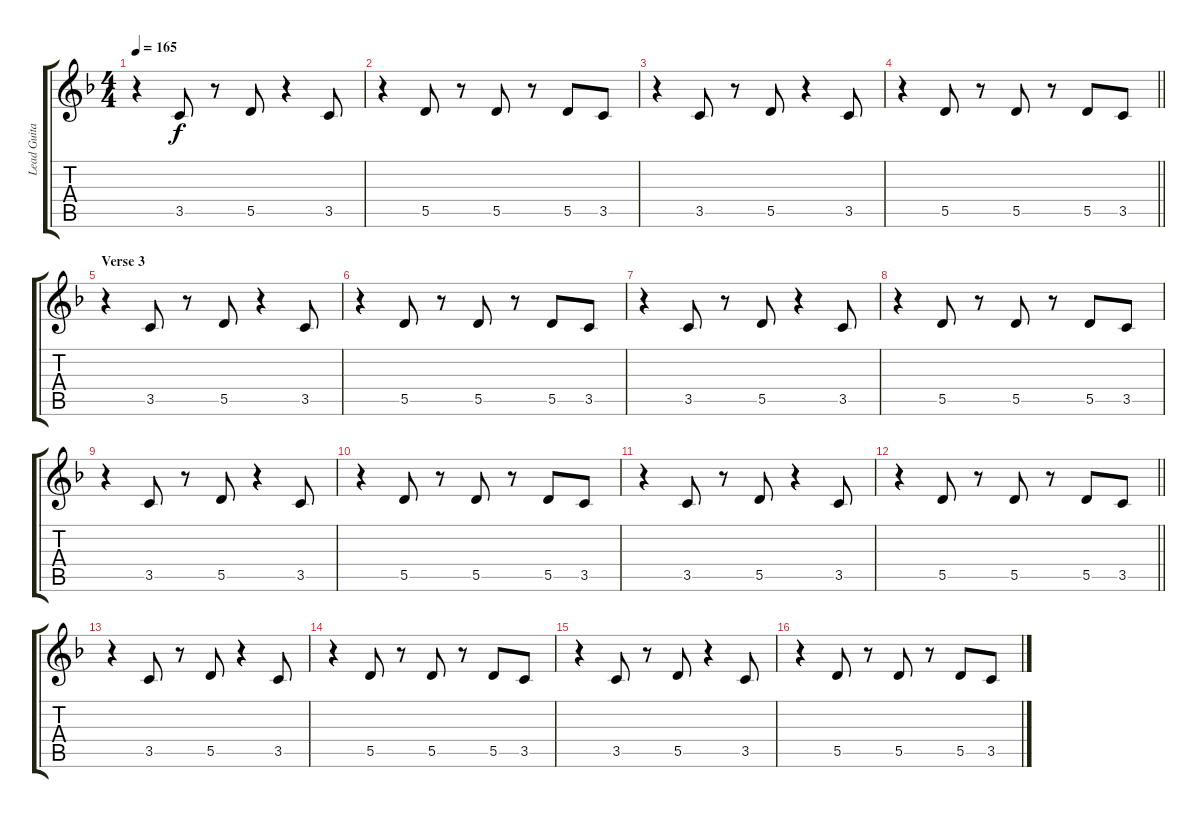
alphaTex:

\track ("Lead Guitar 1: Patrick Juhàsz" "Lead Guita") {instrument overdrivenguitar}
\staff {score tabs}
\tuning (E4 B3 G3 D3 A2 E2) {hide}
\ts (4 4)
\tempo 165
\clef g2
\ks dminor
r.4{dy f} 3.5.8 r.8 5.5.8 r.4 3.5.8 |
r.4 5.5.8 r.8 5.5.8 r.8 5.5.8 3.5.8 |
r.4 3.5.8 r.8 5.5.8 r.4 3.5.8 |
\barLineRight lightlight
r.4 5.5.8 r.8 5.5.8 r.8 5.5.8 3.5.8 |
\section ("" "Verse 3")
r.4 3.5.8 r.8 5.5.8 r.4 3.5.8 |
r.4 5.5.8 r.8 5.5.8 r.8 5.5.8 3.5.8 |
r.4 3.5.8 r.8 5.5.8 r.4 3.5.8 |
r.4 5.5.8 r.8 5.5.8 r.8 5.5.8 3.5.8 |
r.4 3.5.8 r.8 5.5.8 r.4 3.5.8 |
r.4 5.5.8 r.8 5.5.8 r.8 5.5.8 3.5.8 |
r.4 3.5.8 r.8 5.5.8 r.4 3.5.8 |
\barLineRight lightlight
r.4 5.5.8 r.8 5.5.8 r.8 5.5.8 3.5.8 |
r.4 3.5.8 r.8 5.5.8 r.4 3.5.8 |
r.4 5.5.8 r.8 5.5.8 r.8 5.5.8 3.5.8 |
r.4 3.5.8 r.8 5.5.8 r.4 3.5.8 |
r.4 5.5.8 r.8 5.5.8 r.8 5.5.8 3.5.8
